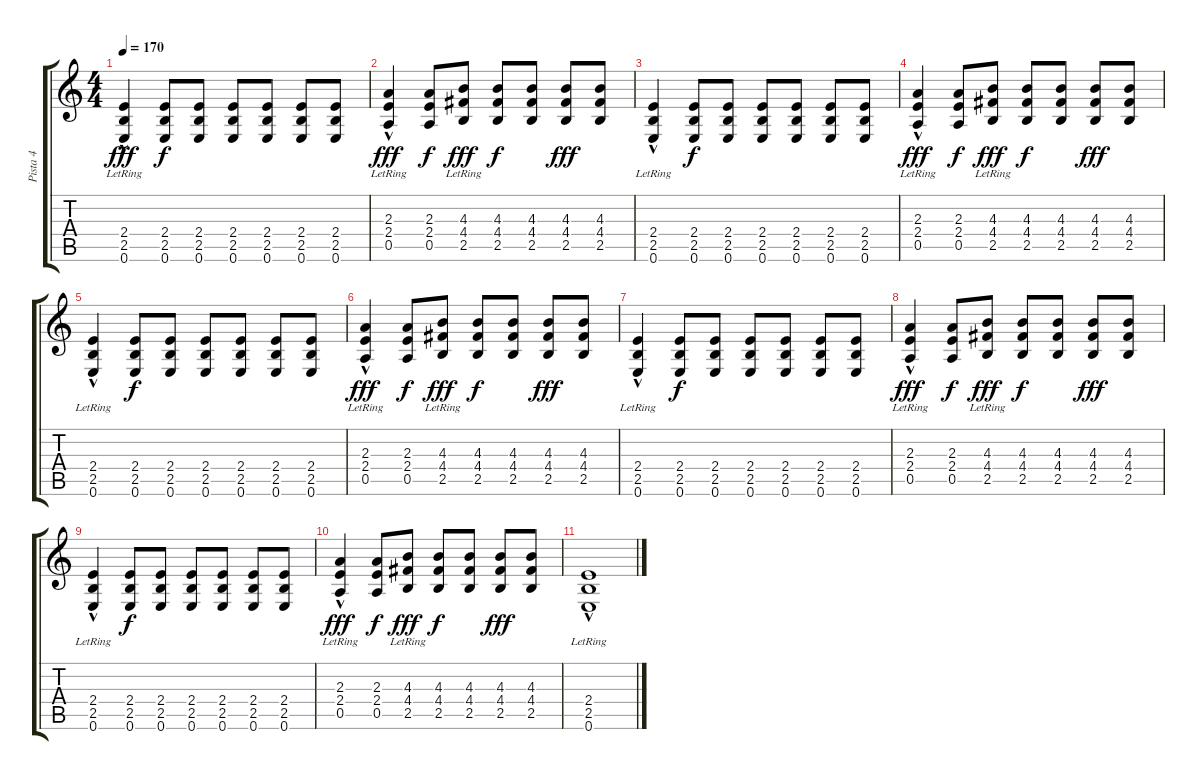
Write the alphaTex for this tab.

\track ("Pista 4" "Pista 4") {instrument distortionguitar}
\staff {score tabs}
\tuning (E4 B3 G3 D3 A2 E2) {hide}
\ts (4 4)
\tempo 170
\clef g2
\ks c
(2.4{hac lr} 2.5{hac lr} 0.6{hac lr}).4{dy fff} (2.4 2.5 0.6).8{dy f} (2.4 2.5 0.6).8 (2.4 2.5 0.6).8 (2.4 2.5 0.6).8 (2.4 2.5 0.6).8 (2.4 2.5 0.6).8 |
(2.3{hac lr} 2.4{hac lr} 0.5{hac lr}).4{dy fff} (2.3 2.4 0.5).8{dy f} (4.3{lr} 4.4{lr} 2.5{lr}).8{dy fff} (4.3 4.4 2.5).8{dy f} (4.3 4.4 2.5).8 (4.3 4.4 2.5).8{dy fff} (4.3 4.4 2.5).8 |
(2.4{hac lr} 2.5{hac lr} 0.6{hac lr}).4 (2.4 2.5 0.6).8{dy f} (2.4 2.5 0.6).8 (2.4 2.5 0.6).8 (2.4 2.5 0.6).8 (2.4 2.5 0.6).8 (2.4 2.5 0.6).8 |
(2.3{hac lr} 2.4{hac lr} 0.5{hac lr}).4{dy fff} (2.3 2.4 0.5).8{dy f} (4.3{lr} 4.4{lr} 2.5{lr}).8{dy fff} (4.3 4.4 2.5).8{dy f} (4.3 4.4 2.5).8 (4.3 4.4 2.5).8{dy fff} (4.3 4.4 2.5).8 |
(2.4{hac lr} 2.5{hac lr} 0.6{hac lr}).4 (2.4 2.5 0.6).8{dy f} (2.4 2.5 0.6).8 (2.4 2.5 0.6).8 (2.4 2.5 0.6).8 (2.4 2.5 0.6).8 (2.4 2.5 0.6).8 |
(2.3{hac lr} 2.4{hac lr} 0.5{hac lr}).4{dy fff} (2.3 2.4 0.5).8{dy f} (4.3{lr} 4.4{lr} 2.5{lr}).8{dy fff} (4.3 4.4 2.5).8{dy f} (4.3 4.4 2.5).8 (4.3 4.4 2.5).8{dy fff} (4.3 4.4 2.5).8 |
(2.4{hac lr} 2.5{hac lr} 0.6{hac lr}).4 (2.4 2.5 0.6).8{dy f} (2.4 2.5 0.6).8 (2.4 2.5 0.6).8 (2.4 2.5 0.6).8 (2.4 2.5 0.6).8 (2.4 2.5 0.6).8 |
(2.3{hac lr} 2.4{hac lr} 0.5{hac lr}).4{dy fff} (2.3 2.4 0.5).8{dy f} (4.3{lr} 4.4{lr} 2.5{lr}).8{dy fff} (4.3 4.4 2.5).8{dy f} (4.3 4.4 2.5).8 (4.3 4.4 2.5).8{dy fff} (4.3 4.4 2.5).8 |
(2.4{hac lr} 2.5{hac lr} 0.6{hac lr}).4 (2.4 2.5 0.6).8{dy f} (2.4 2.5 0.6).8 (2.4 2.5 0.6).8 (2.4 2.5 0.6).8 (2.4 2.5 0.6).8 (2.4 2.5 0.6).8 |
(2.3{hac lr} 2.4{hac lr} 0.5{hac lr}).4{dy fff} (2.3 2.4 0.5).8{dy f} (4.3{lr} 4.4{lr} 2.5{lr}).8{dy fff} (4.3 4.4 2.5).8{dy f} (4.3 4.4 2.5).8 (4.3 4.4 2.5).8{dy fff} (4.3 4.4 2.5).8 |
(2.4{hac lr} 2.5{hac lr} 0.6{hac lr}).1
